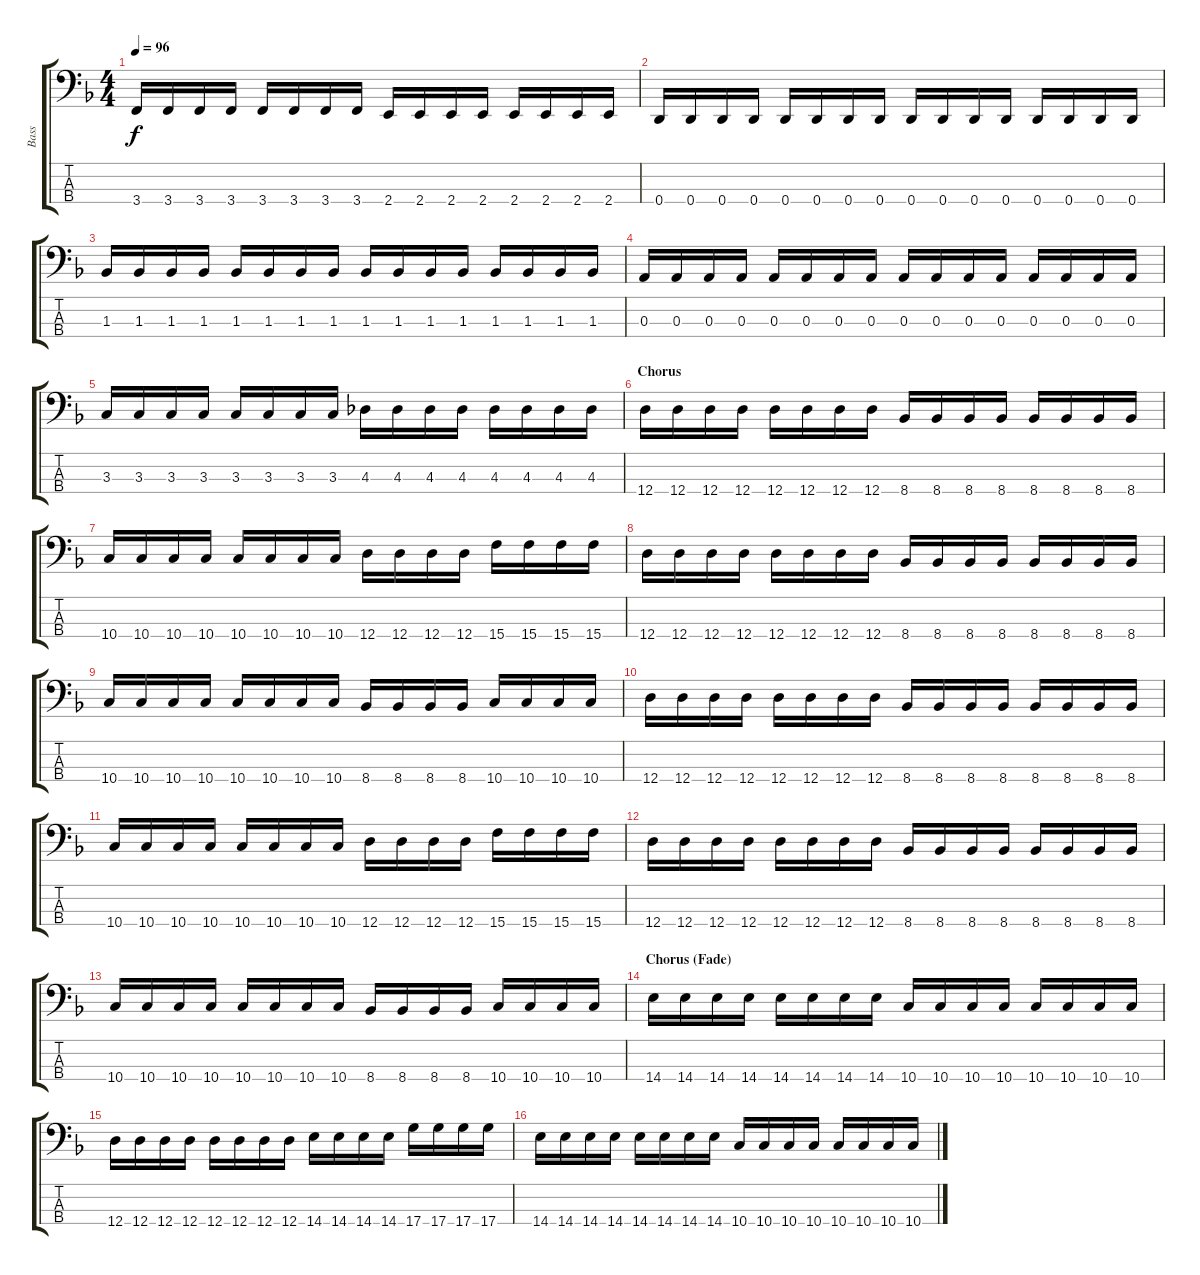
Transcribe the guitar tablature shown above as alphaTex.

\track ("Bass" "Bass") {instrument electricbasspick}
\staff {score tabs}
\tuning (G2 D2 A1 D1) {hide}
\ts (4 4)
\tempo 96
\clef f4
\ks dminor
3.4.16{dy f} 3.4.16 3.4.16 3.4.16 3.4.16 3.4.16 3.4.16 3.4.16 2.4.16 2.4.16 2.4.16 2.4.16 2.4.16 2.4.16 2.4.16 2.4.16 |
0.4.16 0.4.16 0.4.16 0.4.16 0.4.16 0.4.16 0.4.16 0.4.16 0.4.16 0.4.16 0.4.16 0.4.16 0.4.16 0.4.16 0.4.16 0.4.16 |
1.3.16 1.3.16 1.3.16 1.3.16 1.3.16 1.3.16 1.3.16 1.3.16 1.3.16 1.3.16 1.3.16 1.3.16 1.3.16 1.3.16 1.3.16 1.3.16 |
0.3.16 0.3.16 0.3.16 0.3.16 0.3.16 0.3.16 0.3.16 0.3.16 0.3.16 0.3.16 0.3.16 0.3.16 0.3.16 0.3.16 0.3.16 0.3.16 |
3.3.16 3.3.16 3.3.16 3.3.16 3.3.16 3.3.16 3.3.16 3.3.16 4.3.16 4.3.16 4.3.16 4.3.16 4.3.16 4.3.16 4.3.16 4.3.16 |
\section ("" "Chorus")
12.4.16 12.4.16 12.4.16 12.4.16 12.4.16 12.4.16 12.4.16 12.4.16 8.4.16 8.4.16 8.4.16 8.4.16 8.4.16 8.4.16 8.4.16 8.4.16 |
10.4.16 10.4.16 10.4.16 10.4.16 10.4.16 10.4.16 10.4.16 10.4.16 12.4.16 12.4.16 12.4.16 12.4.16 15.4.16 15.4.16 15.4.16 15.4.16 |
12.4.16 12.4.16 12.4.16 12.4.16 12.4.16 12.4.16 12.4.16 12.4.16 8.4.16 8.4.16 8.4.16 8.4.16 8.4.16 8.4.16 8.4.16 8.4.16 |
10.4.16 10.4.16 10.4.16 10.4.16 10.4.16 10.4.16 10.4.16 10.4.16 8.4.16 8.4.16 8.4.16 8.4.16 10.4.16 10.4.16 10.4.16 10.4.16 |
12.4.16 12.4.16 12.4.16 12.4.16 12.4.16 12.4.16 12.4.16 12.4.16 8.4.16 8.4.16 8.4.16 8.4.16 8.4.16 8.4.16 8.4.16 8.4.16 |
10.4.16 10.4.16 10.4.16 10.4.16 10.4.16 10.4.16 10.4.16 10.4.16 12.4.16 12.4.16 12.4.16 12.4.16 15.4.16 15.4.16 15.4.16 15.4.16 |
12.4.16 12.4.16 12.4.16 12.4.16 12.4.16 12.4.16 12.4.16 12.4.16 8.4.16 8.4.16 8.4.16 8.4.16 8.4.16 8.4.16 8.4.16 8.4.16 |
10.4.16 10.4.16 10.4.16 10.4.16 10.4.16 10.4.16 10.4.16 10.4.16 8.4.16 8.4.16 8.4.16 8.4.16 10.4.16 10.4.16 10.4.16 10.4.16 |
\section ("" "Chorus (Fade)")
14.4.16 14.4.16 14.4.16 14.4.16 14.4.16 14.4.16 14.4.16 14.4.16 10.4.16 10.4.16 10.4.16 10.4.16 10.4.16 10.4.16 10.4.16 10.4.16 |
12.4.16 12.4.16 12.4.16 12.4.16 12.4.16 12.4.16 12.4.16 12.4.16 14.4.16 14.4.16 14.4.16 14.4.16 17.4.16 17.4.16 17.4.16 17.4.16 |
14.4.16 14.4.16 14.4.16 14.4.16 14.4.16 14.4.16 14.4.16 14.4.16 10.4.16 10.4.16 10.4.16 10.4.16 10.4.16 10.4.16 10.4.16 10.4.16
